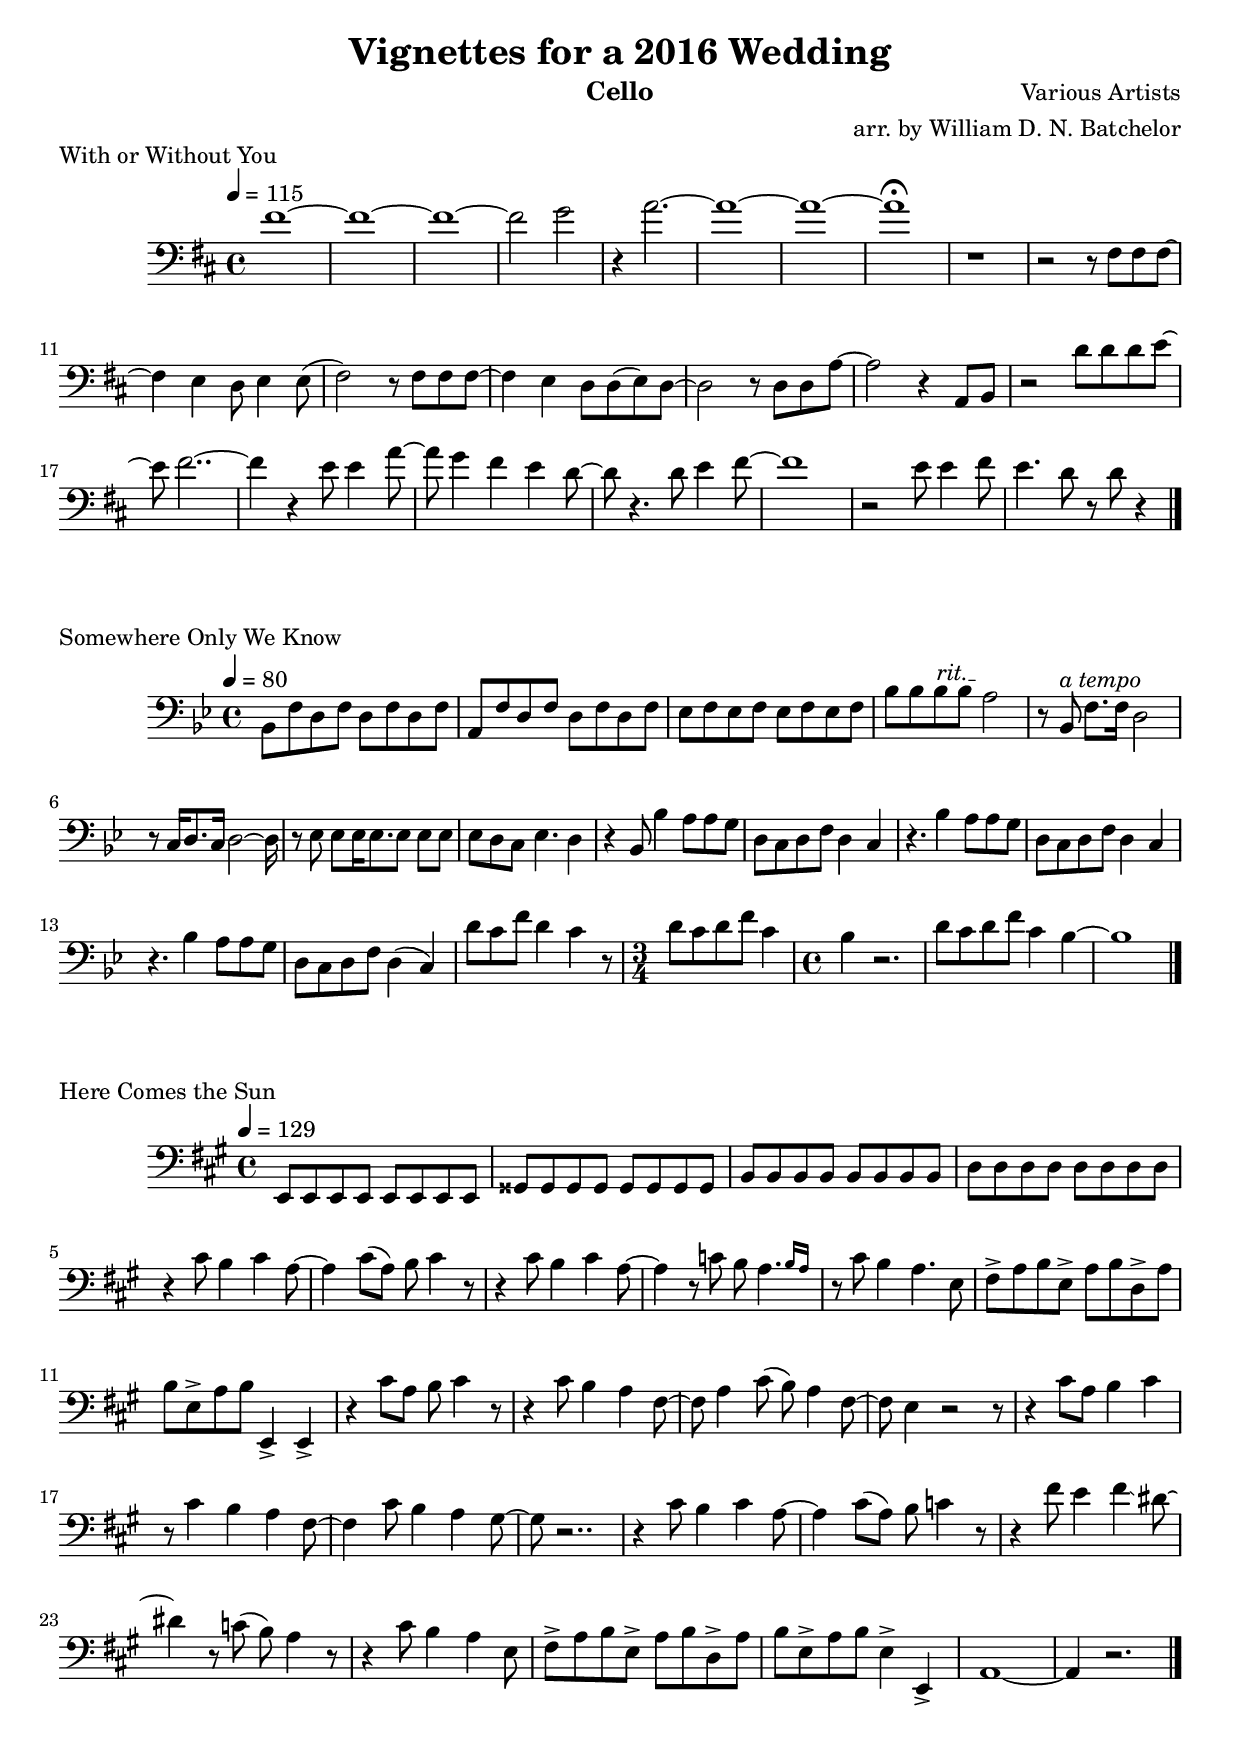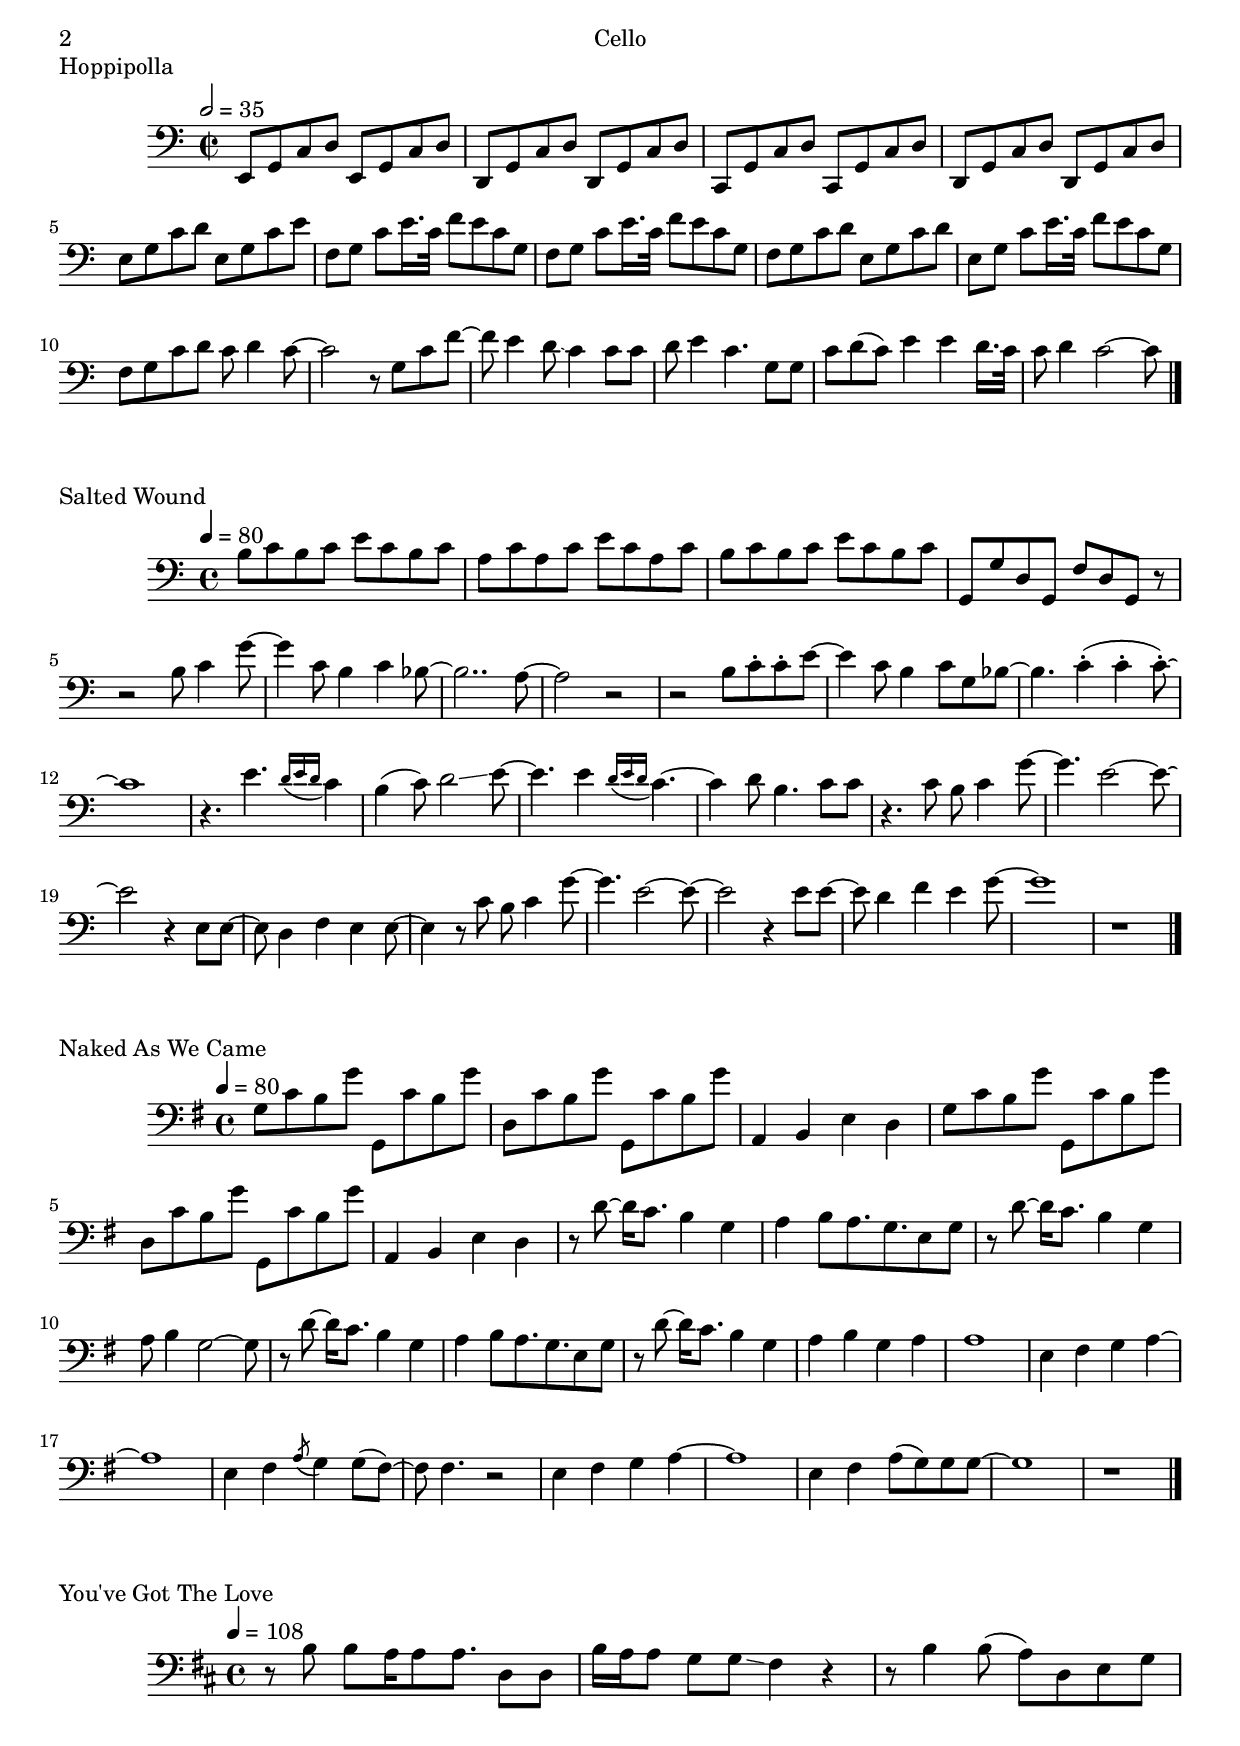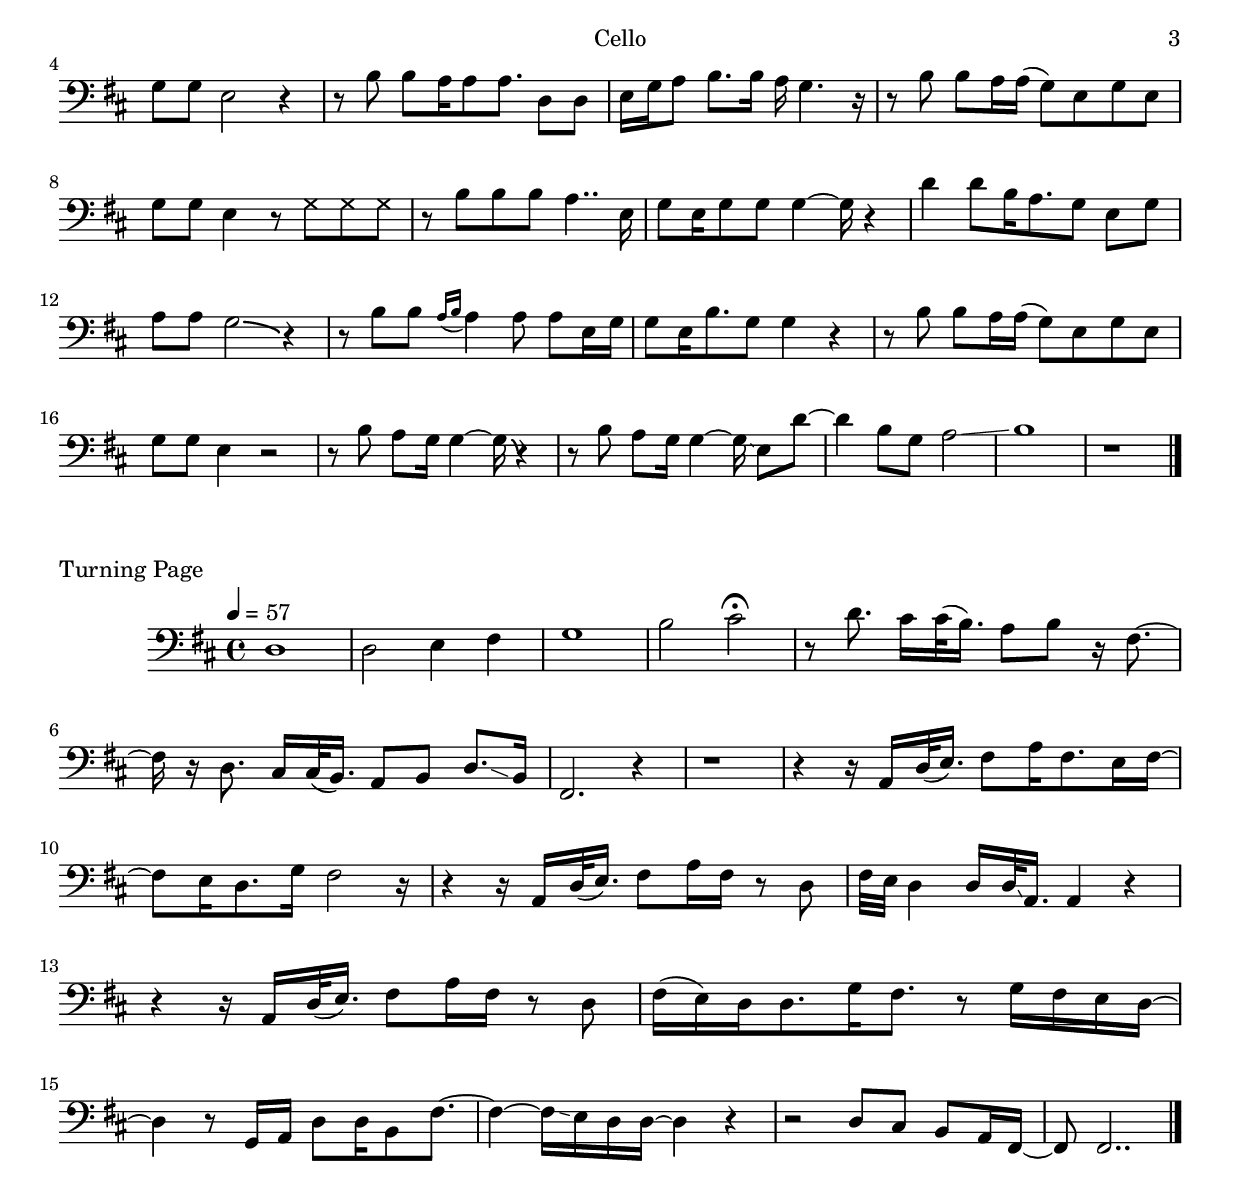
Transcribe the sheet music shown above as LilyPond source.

\version "2.18.2"

\paper {
#(include-special-characters)
}


\header{
  
title = "Vignettes for a 2016 Wedding"

composer = "Various Artists"

arranger = "arr. by William D. N. Batchelor"

instrument = "Cello"



}

\score {
  \header { piece = "With or Without You" composer = "U2" }
   \relative c{
    \new Staff{
     \clef "bass"
     \key d \major
     \tempo 4 = 115
fis'1~  | fis~ | fis~ | fis2 g | r4 a2.~ | a1~ | a~ | a\fermata | r | r2 r8 fis, fis fis~
fis4 e d8 e4 e8( fis2) r8 fis fis fis~ | fis4 e d8 d(e) d~ | d2 r8 d d a'~ | a2 r4 a,8 b | r2 
d'8
d d e~ | e fis2..~ | fis4 r e8 e4 a8~ | a g4 fis e d8~ | d r4. d8 e4 fis8~ | fis1 | r2 e8 e4 
fis8 | e4. d8 r d r4 \bar "|."

   }
  }
 } 
  
 \score {
  \header { piece = "Somewhere Only We Know" }
   \relative c{
    \new Staff{
     \clef "bass"
     \key bes \major
     \tempo 4 = 80
bes8 f' d f d f d f | a, f' d f d f d f | ees f ees f ees f ees f | bes bes \override TextSpanner.bound-details.left.text = "rit." bes\startTextSpan bes a2\stopTextSpan | r8 bes,^\markup {\italic "a tempo"}
f'8. f16 d2 | r8 c16 d8. c16 d2~d16 | r8 ees ees ees16 ees8. ees8 ees ees | ees d c ees4. d4 |
r4 bes8 bes'4 a8 a g | d c d f d4 c | r4. bes'4 a8 a g | d c d f d4 c | r4.
bes'4 a8 a g | d c d f d4( c) | d'8 c f d4 c r8 | \time 3/4 d8 c d f c4 | \time 4/4 bes4 r2. |
d8 c d f c4 bes~ | bes1
\bar "|."

   }
  }
 }    

 \score {
  \header { piece = "Here Comes the Sun" }
   \relative c{
    \new Staff{
     \clef "bass"
     \key a \major
     \tempo 4 = 129
e,8 e e e e e e e | gisis gisis gisis gisis gisis gisis gisis gisis | b b b b b b b b | d d d d d d d d | r4
cis'8 b4 cis a8~ | a4 cis8( a) b8 cis4 r8 | r4 cis8 b4 cis a8~ | a4 r8 c b \afterGrace a4. 
{b16 [a16] } | r8 cis b4 a4. e8 | fis-> a b e,-> a b d,-> a' | b e,-> a b e,,4-> e-> | r cis''8
a b cis4 r8 | r4 cis8 b4 a fis8~ | fis a4 cis8( b) a4 fis8~ | fis e4 r2 r8 | r4 cis'8 a b4 cis 
| r8 cis4 b a fis8~ | fis4 cis'8 b4 a gis8~ | gis r2.. | r4 cis8 b4 cis4 a8~ | a4 cis8( a) b c4
r8 | r4 fis8 e4 fis\glissando dis8~ |dis4 r8 c( b) a4 r8 | r4 cis8 b4 a e8 | fis-> a b e,-> a b
d,-> a' | b e,-> a b e,4-> e,-> | a1~ | a4 r2.
\bar "|."

   }
  }
 } 

 \score {
  \header { piece = "Hoppipolla" }
   \relative c{
    \new Staff{
     \clef "bass"
     \key c \major
     \time 2/2
     \tempo 2 = 35
e,8 g c d e, g c d | d, g c d d, g c d | c, g' c d c, g' c d | d, g c d d, g c d | e g c d | e, g
c e | f, g c e16. c32 f8 e c g | f g c e16. c32 f8 e c g | f g c d e, g c d | e, g c e16. c32 
f8 
e c g | f g c d c d4 c8~ | c2 r8 g c f~ | f e4  d8\glissando c4 c8 c | d e4 c4. g8 g | c d( c) e4 
e d16. c32 | c8 d4 c2~ c8
\bar "|."

   }
  }
 }

 \score {
  \header { piece = "Salted Wound" }
   \relative c{
    \new Staff{
     \clef "bass"
     \key c \major
     \tempo 4 = 80
b'8 c b c e c b c | a c a c e c a c | b c b c e c b c | g, g' d g, f' d g, r | r2 b'8 c4 g'8~ |
g4 c,8 b4 c bes8~ | bes2.. a8~ | a2 r | r b8 c-. c-. e~ | e4 c8 b4 c8 g bes8~ | bes4. c4-.(
c-. c8-.)~ | c1 | r4. e \acciaccatura {d16 e d} c4 | b( c8) d2\glissando e8~ | e4. e4 
\acciaccatura {d16 e d} c4.~ | c4 d8 b4. c8 c | r4. c8 b c4 g'8~ | g4. e2~e8~ | e2 r4 e,8 e~ | e
d4 f e e8~ | e4 r8 c' b c4 g'8~| g4. e2~e8~ | e2 r4 e8 e~ | e8 d4 f e g8~ | g1 | r
\bar "|."

   }
  }
 }
 
 \score {
  \header { piece = "Naked As We Came" }
   \relative c{
    \new Staff{
     \clef "bass"
     \key g \major
     \tempo 4 = 80
g'8 c b g' g,, c' b g' | d, c' b g' g,, c' b g' | a,,4 b e d |
g8 c b g' g,, c' b g' | d, c' b g' g,, c' b g' | a,,4 b e d | r8 d'~d16 c8. b4 g | a b8 a8. g 
e8 g | r d'~d16 c8. b4 g | a8 b4 g2~g8 | r8 d'~d16 c8. b4 g | a b8 a8. g 
e8 g | r d'~d16 c8. b4 g | a b g a | a1 | e4 fis g a~ | a1 | e4 fis \acciaccatura a8 g4 g8( fis)~ |
fis fis4. r2 | e4 fis g a~ | a1 | e4 fis a8( g) g g~ | g1 | r1
\bar "|."

   }
  }
 }

 \score {
  \header { piece = "You've Got The Love" }
   \relative c{
    \new Staff{
     \clef "bass"
     \key d \major
     \tempo 4 = 108
r8 b' b a16 a8 a8. d,8 d | b'16 a a8 g g\glissando fis4 r | r8 b4 b8( a) d, e g | g g e2 r4 | r8
b' b a16 a8 a8. d,8 d | e16 g a8 b8. b16 a g4. r16 | r8 b b a16 a( g8) e g e | g g e4 r8 
\xNotesOn g g g \xNotesOff | r b b b a4.. e16 | g8 e16 g8 g g4~ g16 r4 | d'4 d8 b16 a8. g8 e g | a a
g2\bendAfter #-2 r4 | r8 b b \acciaccatura {a16 b} a4 a8 a e16 g | g8 e16 b'8. g8 g4 r | r8 b b a16 a( g8)
e g e | g g e4 r2 | r8 b'8 a g16 g4~ g16\bendAfter #-2 r4 | r8 b8 a g16 g4~ g16\glissando 
e8 d'8~ | 
d4 b8 g a2\glissando | b1 | r1
\bar "|."

   }
  }
 }

\score {
  \header { piece = "Turning Page" }
   \relative c{
    \new Staff{
     \clef "bass"
     \key d \major
     \tempo 4 = 57
d1 | d2 e4 fis | g1 | b2 cis\fermata | r8 d8. cis16 cis32( b16.) a8 b r16 fis8.~ | fis16 r  d8.
cis16 cis32( b16.) a8 b d8.\glissando b16 | fis2. r4 | r1 | r4 r16 a d32( e16.) fis8 a16  fis8.
e16 fis16~ | fis8 e16 d8. g16 fis2 r16 | r4 r16 a, d32( e16.) fis8 a16 fis r8 d8 | fis32 e d4
d16 d32\glissando a16. a4 r | r r16 a d32( e16.) | fis8 a16 fis r8 d8 | fis16( e) d d8. g16
fis8. r8 g16 fis e d~ | d4 r8 g,16 a d8 d16 b8 fis'8.~ | fis4~fis16\glissando e d d~d4 r | r2 d8
cis b a16 fis~ | fis8 fis2..
\bar "|."

   }
  }
 }



\score {
  \header { piece = "Fix You" }
   \relative c{
    \new Staff{
     \clef "bass"
     \key d \major
     \tempo 4 = 68


\bar "|."

   }
  }
 }


